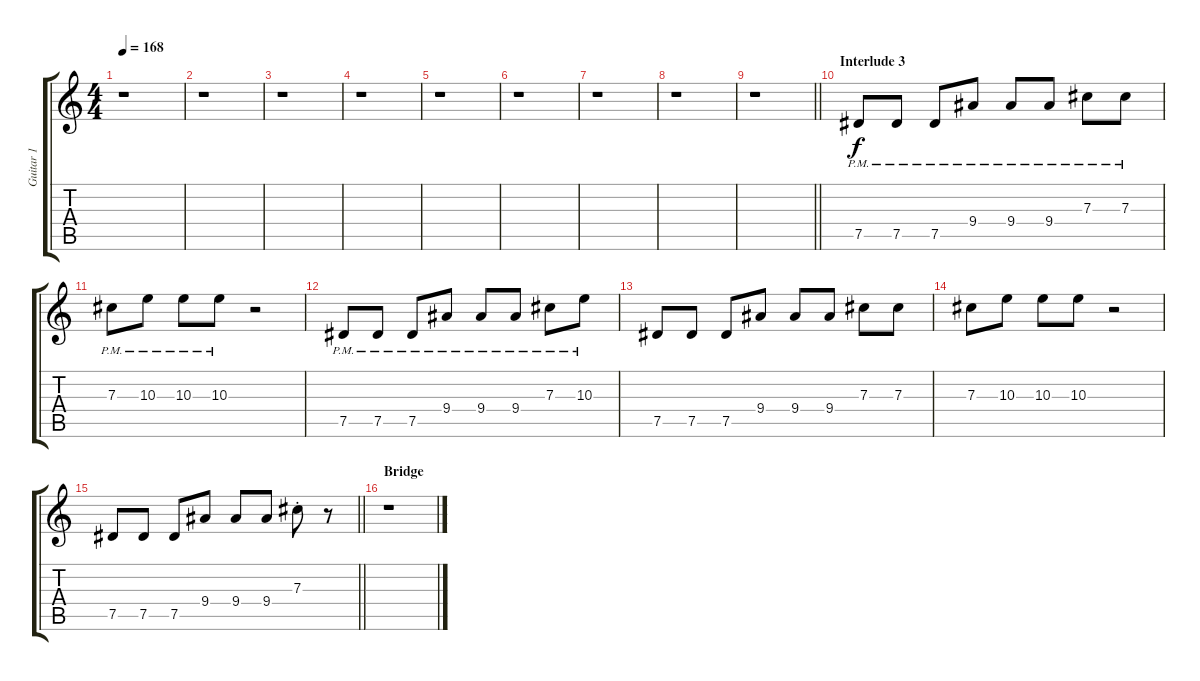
\track ("Guitar 1" "Guitar 1") {instrument distortionguitar}
\staff {score tabs}
\tuning (Eb4 Bb3 Gb3 Db3 Ab2 Eb2) {hide}
\ts (4 4)
\tempo 168
\clef g2
\ks c
r.1{dy f} |
r.1 |
r.1 |
r.1 |
r.1 |
r.1 |
r.1 |
r.1 |
\barLineRight lightlight
r.1 |
\section ("" "Interlude 3")
7.5{pm}.8 7.5{pm}.8 7.5{pm}.8 9.4{pm}.8 9.4{pm}.8 9.4{pm}.8 7.3{pm}.8 7.3{pm}.8 |
7.3{pm}.8 10.3{pm}.8 10.3{pm}.8 10.3{pm}.8 r.2 |
7.5{pm}.8 7.5{pm}.8 7.5{pm}.8 9.4{pm}.8 9.4{pm}.8 9.4{pm}.8 7.3{pm}.8 10.3{pm}.8 |
7.5.8 7.5.8 7.5.8 9.4.8 9.4.8 9.4.8 7.3.8 7.3.8 |
7.3.8 10.3.8 10.3.8 10.3.8 r.2 |
\barLineRight lightlight
7.5.8 7.5.8 7.5.8 9.4.8 9.4.8 9.4.8 7.3{st}.8 r.8 |
\section ("" "Bridge")
r.1
